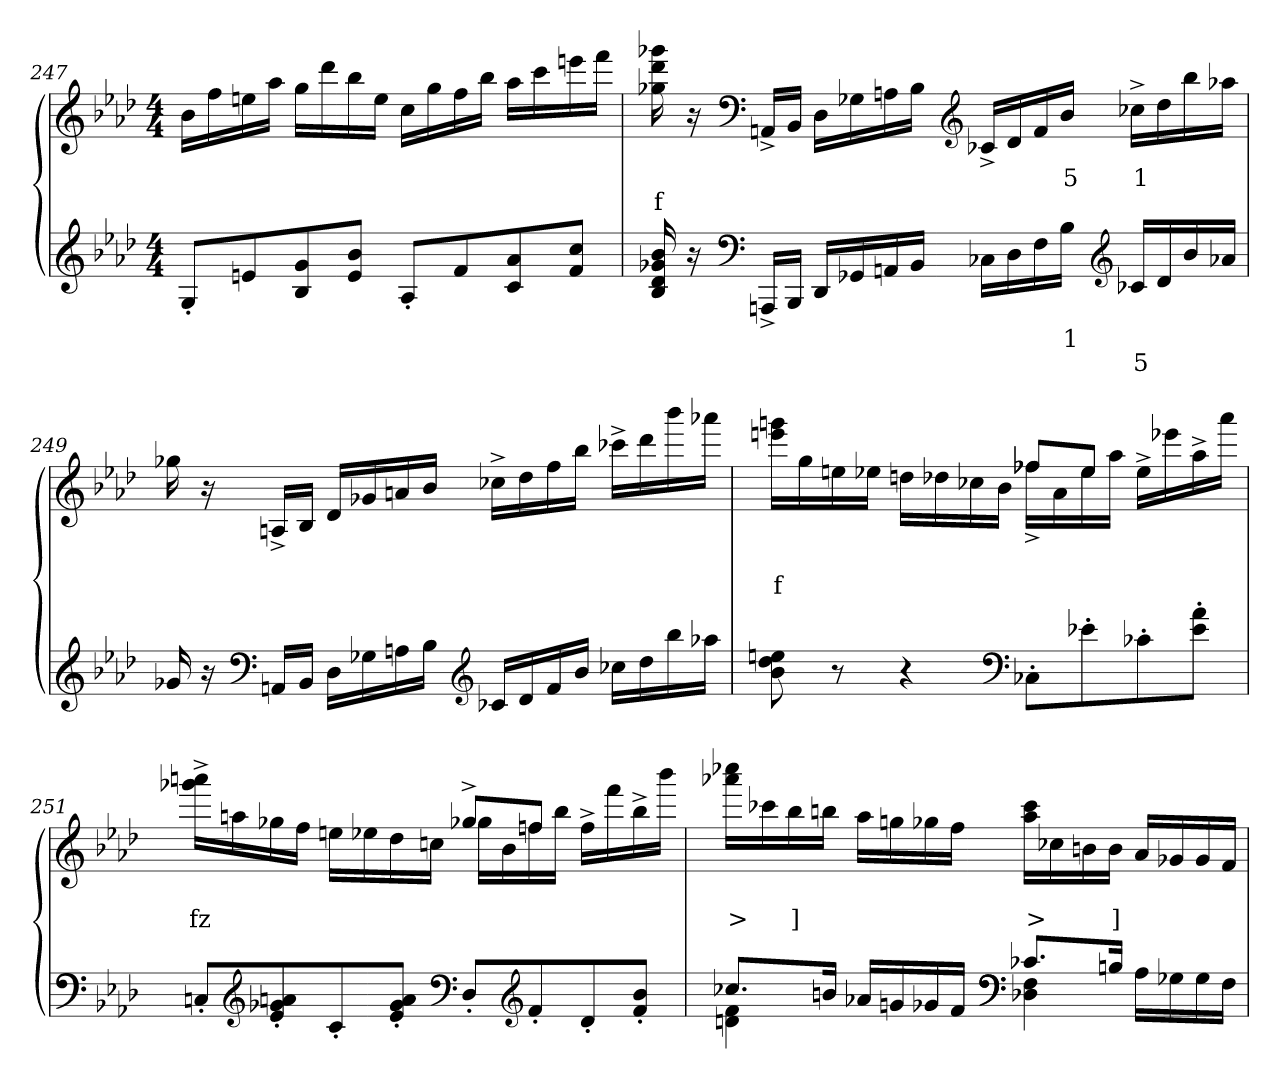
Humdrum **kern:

**kern	**text	**text	**kern	**text	**text
*part2	*part2	*part2	*part1	*part1	*part1
*staff2	*staff2	*staff2	*staff1	*staff1	*staff1
*clefG2	*	*	*clefG2	*	*
*k[b-e-a-d-]	*	*	*k[b-e-a-d-]	*	*
*M4/4	*	*	*M4/4	*	*
=247	=247	=247	=247	=247	=247
8G'>L	.	.	16b-LL	.	.
.	.	.	16ff	.	.
8en	.	.	16een	.	.
.	.	.	16aa-JJ	.	.
8g 8B-	.	.	16ggLL	.	.
.	.	.	16ddd-	.	.
8b- 8eJ	.	.	16bb-	.	.
.	.	.	16eeJJ	.	.
8A-'>L	.	.	16ccLL	.	.
.	.	.	16gg	.	.
8f	.	.	16ff	.	.
.	.	.	16bb-JJ	.	.
8a- 8c	.	.	16aa-LL	.	.
.	.	.	16ccc	.	.
8cc 8fJ	.	.	16eeen	.	.
.	.	.	16fffJJ	.	.
=248	=248	=248	=248	=248	=248
16b- 16g-X 16d- 16B-	.	.	16ggg-X 16ddd- 16gg-X	.	f
16r	.	.	16r	.	.
*clefF4	*	*	*clefF4	*	*
16AAAn^>LL	.	.	16AAn^>LL	.	.
16BBB-JJ	.	.	16BB-JJ	.	.
16DD-LL	.	.	16D-LL	.	.
16GG-	.	.	16G-	.	.
16AAn	.	.	16An	.	.
16BB-JJ	.	.	16B-JJ	.	.
*	*	*	*clefG2	*	*
16C-XLL	.	.	16c-X^>LL	.	.
16D-	.	.	16d-	.	.
16F	.	.	16f	.	.
16B-JJ	1	.	16b-JJ	5	.
*clefG2	*	*	*	*	*
16c-LL	.	5	16cc-^>LL	1	.
16d-	.	.	16dd-	.	.
16b-	.	.	16bb-	.	.
16a-XJJ	.	.	16aa-XJJ	.	.
=249	=249	=249	=249	=249	=249
16g-X	.	.	16gg-X	.	.
16r	.	.	16r	.	.
*clefF4	*	*	*	*	*
16AAnLL	.	.	16An^>LL	.	.
16BB-JJ	.	.	16B-JJ	.	.
16D-LL	.	.	16d-LL	.	.
16G-	.	.	16g-	.	.
16An	.	.	16an	.	.
16B-JJ	.	.	16b-JJ	.	.
*clefG2	*	*	*	*	*
16c-XLL	.	.	16cc-X^>LL	.	.
16d-	.	.	16dd-	.	.
16f	.	.	16ff	.	.
16b-JJ	.	.	16bb-JJ	.	.
16cc-LL	.	.	16ccc-^>LL	.	.
16dd-	.	.	16ddd-	.	.
16bb-	.	.	16bbb-	.	.
16aa-XJJ	.	.	16aaa-XJJ	.	.
=250	=250	=250	=250	=250	=250
*	*	*	*^	*	*
8een 8dd- 8b-	.	.	2ryy	16gggn 16eeenLL	.	f
.	.	.	.	16gg	.	.
8r	.	.	.	16een	.	.
.	.	.	.	16ee-XJJ	.	.
4r	.	.	.	16ddnLL	.	.
.	.	.	.	16dd-X	.	.
.	.	.	.	16cc-X	.	.
.	.	.	.	16b-JJ	.	.
*clefF4	*	*	*	*	*	*
8C-X'>L	.	.	8ff-XL	16ff-^>LL	.	.
.	.	.	.	16a-	.	.
8e-X'>	.	.	8ee-J	16ee-	.	.
.	.	.	.	16aa-JJ	.	.
8c-'>	.	.	4ryy	16ee-^>LL	.	.
.	.	.	.	16eee-	.	.
8a-'> 8e-'>J	.	.	.	16aa-^>	.	.
.	.	.	.	16aaa-JJ	.	.
=251	=251	=251	=251	=251	=251	=251
8Cn'>L	.	.	2ryy	16aaan^> 16ggg-^>LL	.	fz
.	.	.	.	16aan	.	.
*clefG2	*	*	*	*	*	*
8an'> 8g-X'> 8e-'>	.	.	.	16gg-	.	.
.	.	.	.	16ffJJ	.	.
8c'>	.	.	.	16eenLL	.	.
.	.	.	.	16ee-X	.	.
8a'> 8g-'> 8e-'>J	.	.	.	16dd-	.	.
.	.	.	.	16ccnJJ	.	.
*clefF4	*	*	*	*	*	*
8D-'>L	.	.	8gg-X^>L	16gg-LL	.	.
.	.	.	.	16b-	.	.
*clefG2	*	*	*	*	*	*
8f'>	.	.	8ffnJ	16ff	.	.
.	.	.	.	16bb-JJ	.	.
8d-'>	.	.	4ryy	16ff^>LL	.	.
.	.	.	.	16fff	.	.
8b-'> 8f'>J	.	.	.	16bb-^>	.	.
.	.	.	.	16bbb-JJ	.	.
*	*	*	*v	*v	*	*
=252	=252	=252	=252	=252	=252
*^	*	*	*	*	*
8.cc-XL	4f 4dn	.	.	16cccc-X 16aaa-XLL	.	>
.	.	.	.	16ccc-	.	.
.	.	.	.	16bb-	.	]
16bnJk	.	.	.	16bbnJJ	.	.
16a-XLL	4ryy	.	.	16aa-LL	.	.
16gn	.	.	.	16ggn	.	.
16g-X	.	.	.	16gg-X	.	.
16fJJ	.	.	.	16ffJJ	.	.
*clefF4	*	*	*	*	*	*
8.c-L	4F 4D-X	.	.	16ccc- 16aa-LL	.	>
.	.	.	.	16cc-	.	.
.	.	.	.	16b	.	.
16BJk	.	.	.	16bJJ	.	]
16A-LL	4ryy	.	.	16a-LL	.	.
16G-	.	.	.	16g-	.	.
16G-	.	.	.	16g-	.	.
16FJJ	.	.	.	16fJJ	.	.
*v	*v	*	*	*	*	*
=	=	=	=	=	=
*-	*-	*-	*-	*-	*-
